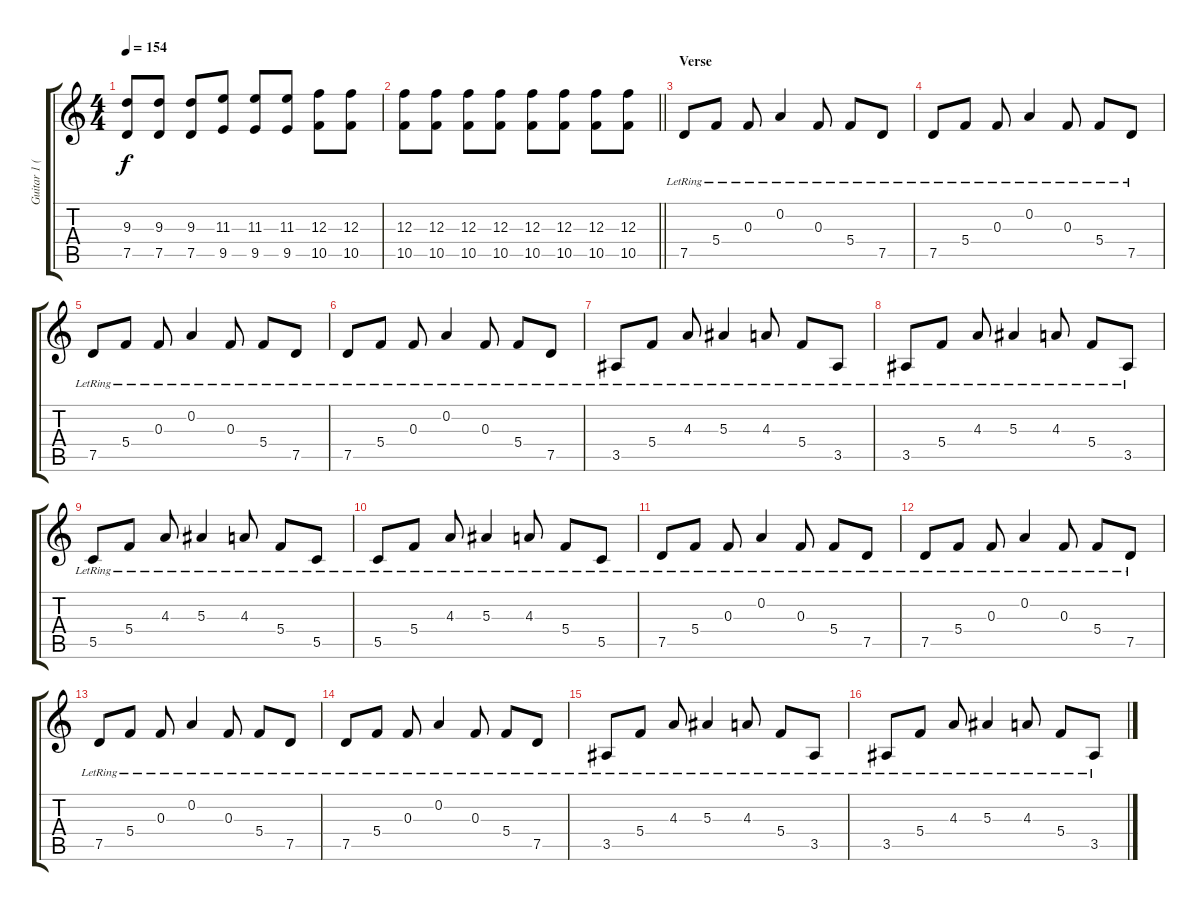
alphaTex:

\track ("Guitar 1 (Dan Jacobs)" "Guitar 1 (") {instrument distortionguitar}
\staff {score tabs}
\tuning (D4 A3 F3 C3 G2 C2) {hide}
\ts (4 4)
\tempo 154
\clef g2
\ks c
(9.3 7.5).8{dy f} (9.3 7.5).8 (9.3 7.5).8 (11.3 9.5).8 (11.3 9.5).8 (11.3 9.5).8 (12.3 10.5).8 (12.3 10.5).8 |
\barLineRight lightlight
(12.3 10.5).8 (12.3 10.5).8 (12.3 10.5).8 (12.3 10.5).8 (12.3 10.5).8 (12.3 10.5).8 (12.3 10.5).8 (12.3 10.5).8 |
\section ("" "Verse")
7.5{lr}.8{instrument electricguitarclean} 5.4{lr}.8 0.3{lr}.8 0.2{lr}.4 0.3{lr}.8 5.4{lr}.8 7.5{lr}.8 |
7.5{lr}.8 5.4{lr}.8 0.3{lr}.8 0.2{lr}.4 0.3{lr}.8 5.4{lr}.8 7.5{lr}.8 |
7.5{lr}.8 5.4{lr}.8 0.3{lr}.8 0.2{lr}.4 0.3{lr}.8 5.4{lr}.8 7.5{lr}.8 |
7.5{lr}.8 5.4{lr}.8 0.3{lr}.8 0.2{lr}.4 0.3{lr}.8 5.4{lr}.8 7.5{lr}.8 |
3.5{lr}.8 5.4{lr}.8 4.3{lr}.8 5.3{lr}.4 4.3{lr}.8 5.4{lr}.8 3.5{lr}.8 |
3.5{lr}.8 5.4{lr}.8 4.3{lr}.8 5.3{lr}.4 4.3{lr}.8 5.4{lr}.8 3.5{lr}.8 |
5.5{lr}.8 5.4{lr}.8 4.3{lr}.8 5.3{lr}.4 4.3{lr}.8 5.4{lr}.8 5.5{lr}.8 |
5.5{lr}.8 5.4{lr}.8 4.3{lr}.8 5.3{lr}.4 4.3{lr}.8 5.4{lr}.8 5.5{lr}.8 |
7.5{lr}.8 5.4{lr}.8 0.3{lr}.8 0.2{lr}.4 0.3{lr}.8 5.4{lr}.8 7.5{lr}.8 |
7.5{lr}.8 5.4{lr}.8 0.3{lr}.8 0.2{lr}.4 0.3{lr}.8 5.4{lr}.8 7.5{lr}.8 |
7.5{lr}.8 5.4{lr}.8 0.3{lr}.8 0.2{lr}.4 0.3{lr}.8 5.4{lr}.8 7.5{lr}.8 |
7.5{lr}.8 5.4{lr}.8 0.3{lr}.8 0.2{lr}.4 0.3{lr}.8 5.4{lr}.8 7.5{lr}.8 |
3.5{lr}.8 5.4{lr}.8 4.3{lr}.8 5.3{lr}.4 4.3{lr}.8 5.4{lr}.8 3.5{lr}.8 |
3.5{lr}.8 5.4{lr}.8 4.3{lr}.8 5.3{lr}.4 4.3{lr}.8 5.4{lr}.8 3.5{lr}.8
